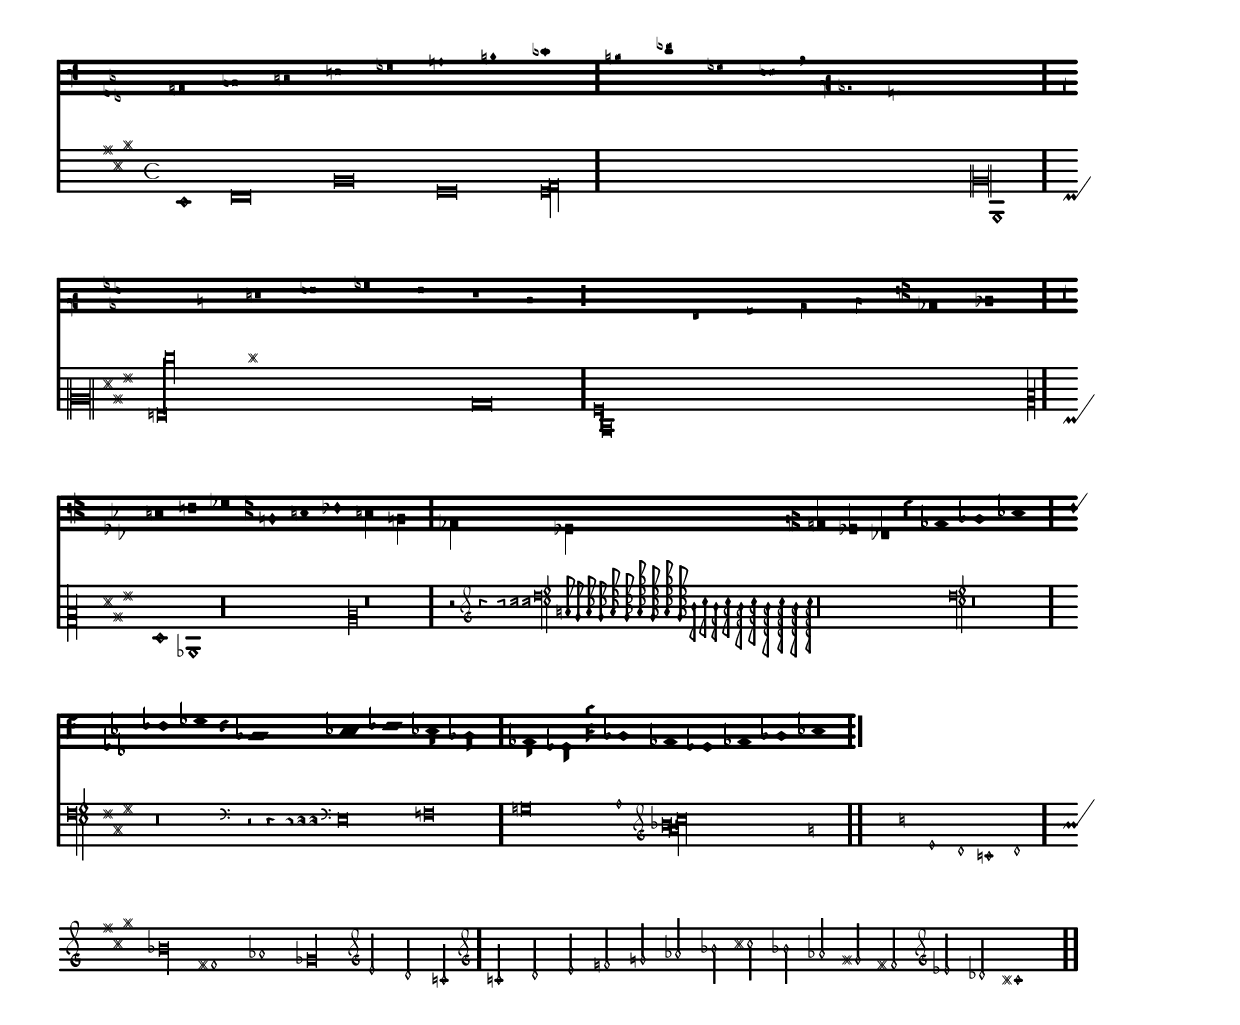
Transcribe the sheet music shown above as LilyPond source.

%% Do not edit this file; it is auto-generated from LSR!
%% Tags: ancient-notation
\version "2.11.35"

\header { texidoc = "
Here are shown many (all?) of the symbols that are included in
LilyPond's support of ancient notation.


" }

upperStaff = \context GregorianStaff = "upperStaff" <<
  \context GregorianVoice <<
    \set Score.timing = ##f
%   \set Score.forceAccidental = ##t %%%%%%%% FIXME: what happened to this property?

    \override Staff.StaffSymbol  #'line-count = #4

     \transpose c c {
	\override Staff.KeySignature #'glyph-name-alist = #alteration-vaticana-glyph-name-alist
	\override Staff.Accidental #'glyph-name-alist = #alteration-vaticana-glyph-name-alist
	\override NoteHead  #'style = #'vaticana.punctum
	\key es \major
	\clef "vaticana-fa2"
	c!1 des! e! f! ges!

	\override NoteHead  #'style = #'vaticana.inclinatum
	a! b! ces'
	\override Staff.BarLine  #'bar-size = #3.0 \bar "|"
%	\break % 1 (8*1)

	\override NoteHead  #'style = #'vaticana.quilisma
	b! des'! ges! fes!
	\breathe
	\clef "vaticana-fa1"
	\override NoteHead  #'style = #'vaticana.plica
	es d
	\override NoteHead  #'style = #'vaticana.reverse-plica
	c d
	\override Staff.BarLine  #'bar-size = #3.0 \bar "|"
%	\break %2 (8*1)

	\override NoteHead  #'style = #'vaticana.punctum-cavum
	es f
	\override NoteHead  #'style = #'vaticana.lpes
	g as
	\override NoteHead  #'style = #'vaticana.upes
	bes as
	\override NoteHead  #'style = #'vaticana.vupes
	g f
	\override NoteHead  #'style = #'vaticana.linea-punctum
	\override Staff.BarLine  #'bar-size = #2.0 \bar "|"
%	\break % 3 (8*1)

	es d
	\override NoteHead  #'style = #'vaticana.epiphonus
	c d
	\override NoteHead  #'style = #'vaticana.cephalicus
	es f

	\override Staff.KeySignature #'glyph-name-alist = #alteration-medicaea-glyph-name-alist
	\override Staff.Accidental #'glyph-name-alist = #alteration-medicaea-glyph-name-alist
	\override Staff.Custos  #'style = #'medicaea
	\override NoteHead  #'style = #'medicaea.punctum
	\clef "medicaea-fa2"
	ces! des!
	\override Staff.BarLine  #'bar-size = #3.0 \bar "|"
%	\break % 4 (8*1)

	e! f! ges!
	\clef "medicaea-do2"
	\override NoteHead  #'style = #'medicaea.inclinatum
	a! b! ces'!
	\override NoteHead  #'style = #'medicaea.virga
	b! a!
	\override Staff.BarLine  #'bar-size = #3.0 \bar "|"
%	\break % 5 (8*1)

	ges! fes!
	\clef "medicaea-fa1"
	\override NoteHead  #'style = #'medicaea.rvirga
	e! des! ces!

	\override Staff.KeySignature #'glyph-name-alist = #alteration-hufnagel-glyph-name-alist
	\override Staff.Accidental #'glyph-name-alist = #alteration-hufnagel-glyph-name-alist
	\override Staff.Custos  #'style = #'hufnagel
	\override NoteHead  #'style = #'hufnagel.punctum
	\clef "hufnagel-fa2"
	ces! des! es!
	\override Staff.BarLine  #'bar-size = #3.0 \bar "|"
%	\break % 6 (8*1)

	fes! ges!
	\clef "hufnagel-do2"
	\override NoteHead  #'style = #'hufnagel.lpes
	as! bes! ces'!
	\override NoteHead  #'style = #'hufnagel.virga
	bes! as!
	\override Staff.BarLine  #'bar-size = #3.0 \bar "|"
%	\break % 7 (8*1)

	ges! fes!
	\clef "hufnagel-do-fa"
	\override NoteHead  #'style = #'hufnagel.punctum
	es! des! ces! des! es! fes!
	\bar "||"
%	\break % 8 (8*1)

	s32*1
%	\break % 12 (32*1)
    }
  >>
>>

lowerStaff = \context MensuralStaff = "lowerStaff" <<
  \context MensuralVoice <<
    
    % this is broken until further notice -- see refman
    % \override Staff.StaffSymbol  #'line-count = #5
    \applyOutput #'Staff #(outputproperty-compatibility (make-type-checker 'staff-symbol-interface) 'line-count 5)

     \transpose c c {
	\set autoBeaming = ##f
	\override NoteHead  #'style = #'neomensural
	\override Rest  #'style = #'neomensural
	\key a \major

% FIXME: lily crashes on some (invalid?) ligatures with:
%   ERROR: In procedure gh_scm2int:
%   ERROR: Wrong type argument in position 1: ()

% FIXME: lily emits "Programming error: Infinity or NaN encountered"
% on many ligatures such as BB.

	cis'1 d'\breve gis'\breve e'\breve \[ e'\longa fis'\longa \]
	\set Staff.forceClef = ##t
	\clef "neomensural-c2"
	cis1
	\bar "|"
%	\break % 2 (16*1)

	\[ g\breve dis''\longa \]
	b\breve \[ a\longa d\longa \]
	\clef "petrucci-c2"
%	\break % 4 (16*1)

	fis1 ces1
	\clef "petrucci-c2"
	r\longa
	\set Staff.forceClef = ##t
	\clef "mensural-c2"
	r\breve
	\bar "|"
%	\break % 5 (8*1)

	r2
	\clef "mensural-g"
	r4 r8 r16 r16
	\override NoteHead  #'style = #'mensural
	\override Stem  #'flag-style = #'mensural
	\override Stem  #'thickness = #1.0
	\override Rest  #'style = #'mensural
	\clef "petrucci-f"
	c8 b, c16 b, c32 b, c64 b, c64 b,
	d8 e  d16 e  d32 e  d64 e  d64 e
	r\longa
	\set Staff.forceClef = ##t
	\clef "petrucci-f"
	r\breve
	\bar "|"
%	\break % 6 (8*1)

	r\breve 
	\clef "mensural-f"
	% FIXME: must set Stem flag-style to #'neomensural to avoid
	% segmentation fault on r8/r16/r32.  (Strange: what has
	% Stem flag-style to do with mensural rests?)
	\override Stem  #'flag-style = #'neomensural
	% FIXME: produces warnings about "flag `neomensurald4' (or 3) not found".
	r2 r4 r8 r16 r16
	\override Stem  #'flag-style = #'mensural
	\set Staff.forceClef = ##t
	\clef "mensural-f"
	e\breve f g a1
	\clef "mensural-g"
%	\break % 7 (8*1)

	\[ bes'!\longa a'!\longa c''!\longa \]
	e'1 d' c' d' \bar "|"
	\bar "|"
%	\break % 9 (16*1)

	bes'!\longa fis'!1 as'!1 ges'!\longa % lig
	\set Staff.forceClef = ##t
	\clef "mensural-g"
	e'2 d' c' \bar "|"
%	\break % 11 (16*1)

	\set Staff.forceClef = ##t
	\clef "petrucci-g"
	c'2 d' e' f'
	\clef "petrucci-g"
	g' as'! bes'! cis''!
	bes'! as'! gis'! fis'!
	\set Staff.forceClef = ##t
	\clef "mensural-g"
	es'! des'! cis'!1 \bar "||"
%	\break % 12 (8*1)
    }
  >>
>>

\paper {
	line-thickness = #(/ staff-space 5.0)
}

\score {
    \context Score <<
	\upperStaff
	\lowerStaff
    >>
    \layout {
% do we want to keep these settings? -gp
	line-width = 17.25\cm
	textheight = 26.0\cm
	indent = 0.0
	\context {
	    \Score
	    \accepts MensuralStaff
	    \accepts GregorianStaff
%	    timing = ##f %%%%%%%% FIXME: this has no effect
	}
	\context {
	    \Voice
	    \name MensuralVoice
	    \alias Voice
	    \remove Ligature_bracket_engraver
	    \consists Mensural_ligature_engraver
	    \override NoteHead #'style = #'mensural
%	    \override Stem #'flag-style = #'mensural %%%%%%%% FIXME: this core dumps
	    \override Stem #'thickness = #1.0
	    \override Rest #'style = #'mensural
	    autoBeaming = ##f
	}
	\context {
	    \Voice
	    \name GregorianVoice
	    \alias Voice
	    \remove Ligature_bracket_engraver
%	    \consists Gregorian_ligature_engraver %%%%%%%% TODO: not yet implemented
	    \override NoteHead #'style = #'vaticana.punctum
	    autoBeaming = ##f
	}
	\context {
	    \Staff
	    \name MensuralStaff
	    \alias Staff
	    \accepts MensuralVoice
	    \consists Custos_engraver
	    \override TimeSignature #'style = #'mensural
	    \override KeySignature #'glyph-name-alist = #alteration-mensural-glyph-name-alist
	    \override Accidental #'glyph-name-alist = #alteration-mensural-glyph-name-alist
	    \override Custos #'style = #'mensural
	    \override Custos #'neutral-position = #3
	    \override Custos #'neutral-direction = #-1
	    clefGlyph = #"clefs.petrucci-c2"
	    clefPosition = #-2
	    clefOctavation = #0 
	}
	\context {
	    \Staff
	    \name GregorianStaff
	    \alias Staff
	    \accepts GregorianVoice
	    \consists Custos_engraver
	    \remove Time_signature_engraver
	    \override StaffSymbol #'thickness = #2.0
	    \override StaffSymbol #'line-count = #4
	    \override KeySignature #'glyph-name-alist = #alteration-vaticana-glyph-name-alist
	    \override Accidental #'glyph-name-alist = #alteration-vaticana-glyph-name-alist
	    \override Custos #'style = #'vaticana
	    \override Custos #'neutral-position = #4
	    \override Custos #'neutral-direction = #-1
	    clefGlyph = #"clefs.vaticana-do"
	    clefPosition = #1
	    clefOctavation = #0 
	}
	\context {
	    \RemoveEmptyStaffContext
	    \accepts MensuralVoice
	    \accepts GregorianVoice
        }
    }
}


